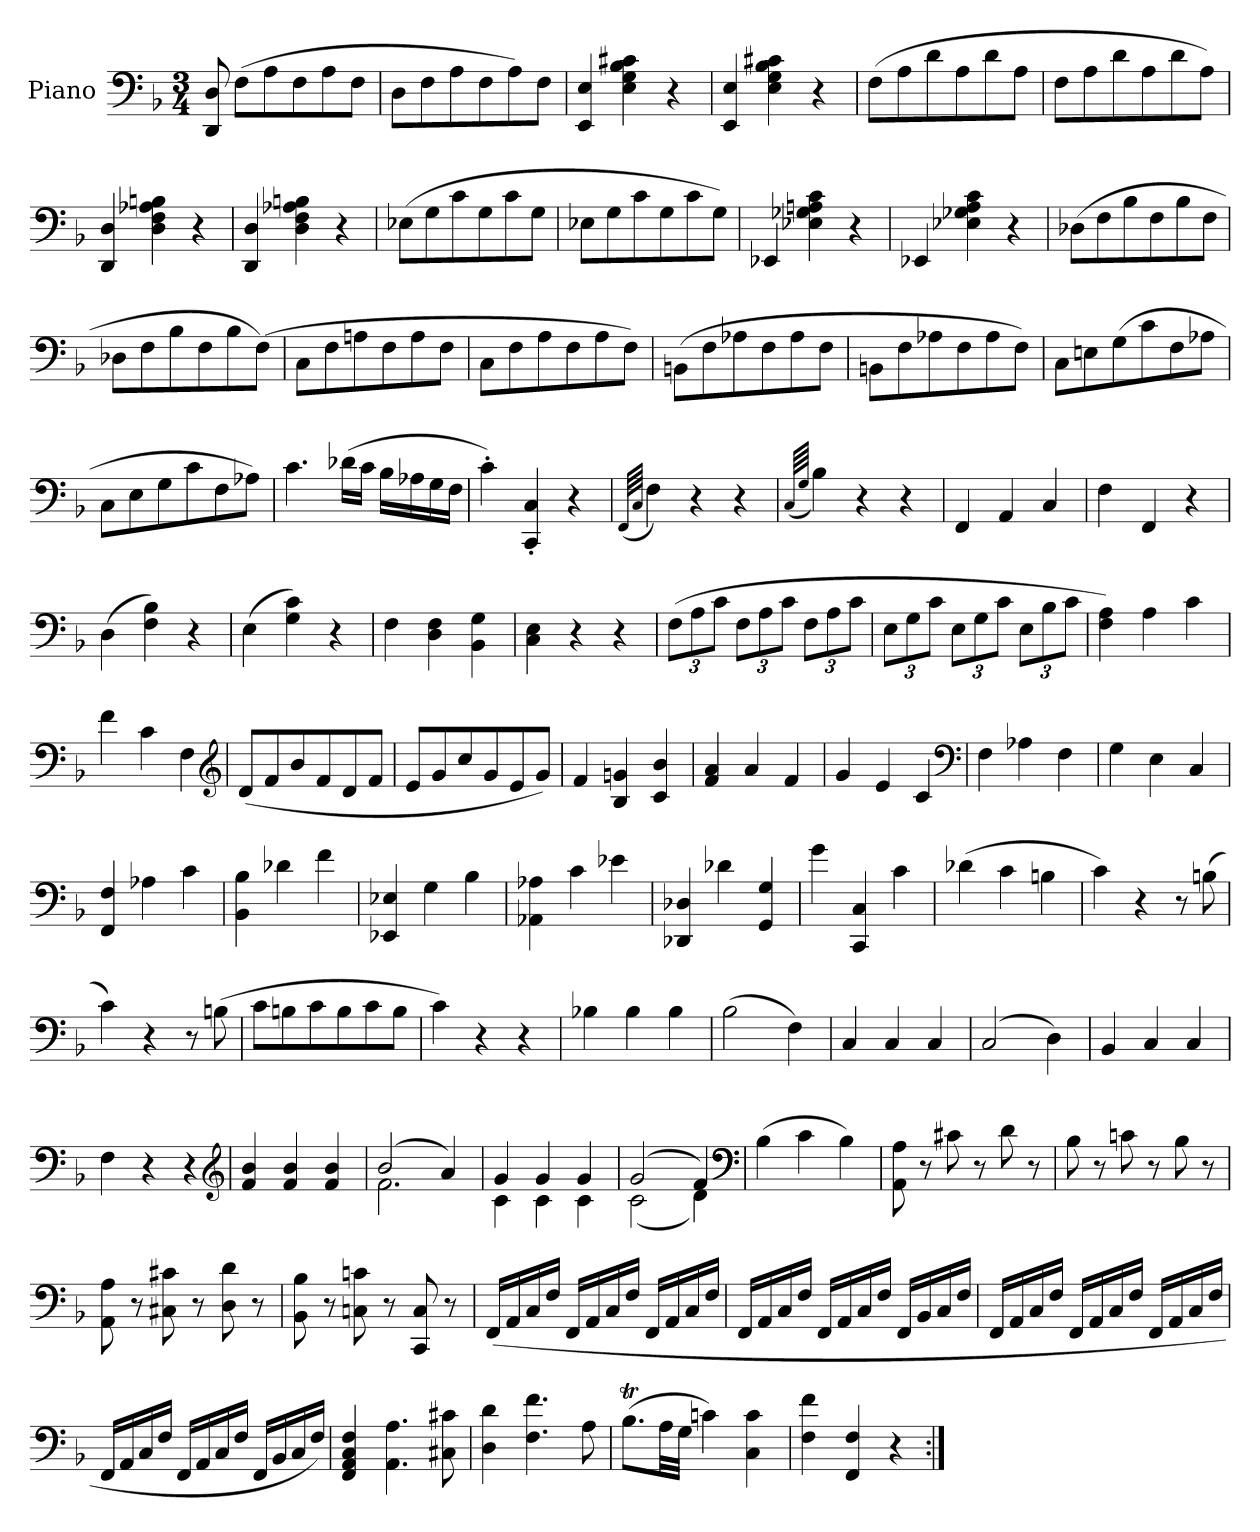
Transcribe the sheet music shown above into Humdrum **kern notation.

**kern
*part1
*staff1
*I"Piano
*I'Pno
*clefF4
*k[b-]
*F:
*M3/4
=
8DD 8D
(8FL
8A
8F
8A
8FJ
=
8DL
8F
8A
8F
8A)
8FJ
=
4EE 4E
4E 4G 4B- 4c#X
4r
=
4EE 4E
4E 4G 4B- 4c#X
4r
=
(8FL
8A
8d
8A
8d
8AJ
=
8FL
8A
8d
8A
8d
8AJ)
=
4DD 4D
4D 4F 4A-X 4Bn
4r
=
4DD 4D
4D 4F 4A-X 4Bn
4r
=
(8E-XL
8G
8c
8G
8c
8GJ
=
8E-XL
8G
8c
8G
8c
8GJ)
=
4EE-X
4E-X 4G-X 4An 4c
4r
=
4EE-X
4E-X 4G-X 4A 4c
4r
=
(8D-XL
8F
8B-
8F
8B-
8FJ
=
8D-XL
8F
8B-
8F
8B-
(8FJ)
=
8CL
8F
8An
8F
8A
8FJ
=
8CL
8F
8A
8F
8A
8FJ)
=
(8BBnL
8F
8A-X
8F
8A-
8FJ
=
8BBnL
8F
8A-X
8F
8A-
8FJ)
=
8CL
8En
(8G
8c
8F
8A-XJ
=
8CL
8E
8G
8c
8F
8A-XJ)
=
4.c
(16d-XLL
16cJJ
16B-LL
16A-X
16G
16FJJ
=
4c')
4CC' 4C'
4r
=
(64qFFLLLL
64qCJJJJ
4F)
4r
4r
=
(64qCLLLL
64qGJJJJ
4B-)
4r
4r
=
4FF
4AA
4C
=
4F
4FF
4r
=
(4D
4F 4B-)
4r
=
(4E
4G 4c)
4r
=
4F
4D 4F
4BB- 4G
=
4C 4E
4r
4r
=
(12FL
12A
12cJ
12FL
12A
12cJ
12FL
12A
12cJ
=
12EL
12G
12cJ
12EL
12G
12cJ
12EL
12B-
12cJ
=
4F 4A)
4A
4c
=
4f
4c
4F
*clefG2
=
(8dL
8f
8b-
8f
8d
8fJ
=
8eL
8g
8cc
8g
8e
8gJ)
=
4f
4B- 4gn
4c 4b-
=
4f 4a
4a
4f
=
4g
4e
4c
*clefF4
=
4F
4A-X
4F
=
4G
4E
4C
=
4FF 4F
4A-X
4c
=
4BB- 4B-
4d-X
4f
=
4EE-X 4E-X
4G
4B-
=
4AA-X 4A-X
4c
4e-X
=
4DD-X 4D-X
4d-X
4GG 4G
=
4g
4CC 4C
4c
=
(4d-X
4c
4Bn
=
4c)
4r
8r
(8Bn
=
4c)
4r
8r
(8Bn
=
8cL
8Bn
8c
8B
8c
8BJ
=
4c)
4r
4r
=
4B-X
4B-
4B-
=
(2B-
4F)
=
4C
4C
4C
=
(2C
4D)
=
4BB-
4C
4C
=
4F
4r
4r
*clefG2
=
4f 4b-
4f 4b-
4f 4b-
=
*^
(2b-	2.f
4a)	.
=	=
4g	4c
4g	4c
4g	4c
=	=
(2g	(2c
4f)	4d)
*v	*v
*clefF4
=
(4B-
4c
4B-)
=
8AA 8A
8r
8c#X
8r
8d
8r
=
8B-
8r
8cn
8r
8B-
8r
=
8AA 8A
8r
8C#X 8c#X
8r
8D 8d
8r
=
8BB- 8B-
8r
8Cn 8cn
8r
8CC 8C
8r
=
(16FFLL
16AA
16C
16FJJ
16FFLL
16AA
16C
16FJJ
16FFLL
16AA
16C
16FJJ
=
16FFLL
16AA
16C
16FJJ
16FFLL
16AA
16C
16FJJ
16FFLL
16BB-
16C
16FJJ
=
16FFLL
16AA
16C
16FJJ
16FFLL
16AA
16C
16FJJ
16FFLL
16AA
16C
16FJJ
=
16FFLL
16AA
16C
16FJJ
16FFLL
16AA
16C
16FJJ
16FFLL
16BB-
16C
16FJJ)
=
4FF 4AA 4C 4F
4.AA 4.A
8C#X 8c#X
=
4D 4d
4.F 4.f
8A
=
(8.B-TL
32ALL
32GJJJ
4cn)
4C 4c
=
4F 4f
4FF 4F
4r
=:|!
*-
